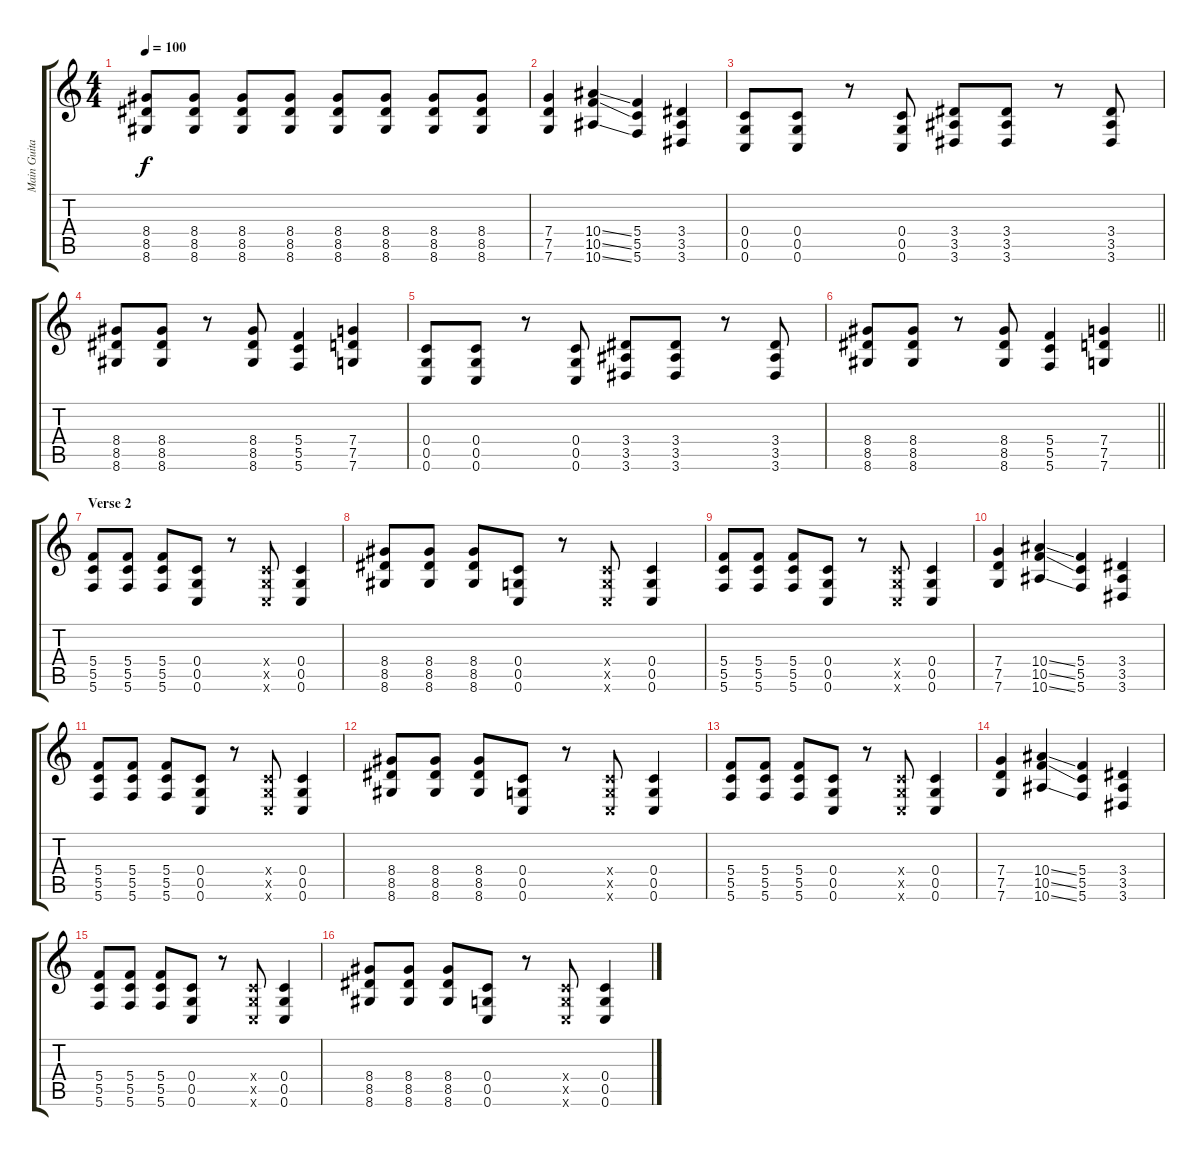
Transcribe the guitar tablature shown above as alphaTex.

\track ("Main Guitar (Rythm)" "Main Guita") {instrument distortionguitar}
\staff {score tabs}
\tuning (D4 A3 F3 C3 G2 C2) {hide}
\ts (4 4)
\tempo 100
\clef g2
\ks c
(8.4 8.5 8.6).8{dy f} (8.4 8.5 8.6).8 (8.4 8.5 8.6).8 (8.4 8.5 8.6).8 (8.4 8.5 8.6).8 (8.4 8.5 8.6).8 (8.4 8.5 8.6).8 (8.4 8.5 8.6).8 |
(7.4 7.5 7.6).4 (10.4{ss} 10.5{ss} 10.6{ss}).4 (5.4 5.5 5.6).4 (3.4 3.5 3.6).4 |
(0.4 0.5 0.6).8 (0.4 0.5 0.6).8 r.8 (0.4 0.5 0.6).8 (3.4 3.5 3.6).8 (3.4 3.5 3.6).8 r.8 (3.4 3.5 3.6).8 |
(8.4 8.5 8.6).8 (8.4 8.5 8.6).8 r.8 (8.4 8.5 8.6).8 (5.4 5.5 5.6).4 (7.4 7.5 7.6).4 |
(0.4 0.5 0.6).8 (0.4 0.5 0.6).8 r.8 (0.4 0.5 0.6).8 (3.4 3.5 3.6).8 (3.4 3.5 3.6).8 r.8 (3.4 3.5 3.6).8 |
\barLineRight lightlight
(8.4 8.5 8.6).8 (8.4 8.5 8.6).8 r.8 (8.4 8.5 8.6).8 (5.4 5.5 5.6).4 (7.4 7.5 7.6).4 |
\section ("" "Verse 2")
(5.4 5.5 5.6).8 (5.4 5.5 5.6).8 (5.4 5.5 5.6).8 (0.4 0.5 0.6).8 r.8 (0.4{x} 0.5{x} 0.6{x}).8 (0.4 0.5 0.6).4 |
(8.4 8.5 8.6).8 (8.4 8.5 8.6).8 (8.4 8.5 8.6).8 (0.4 0.5 0.6).8 r.8 (0.4{x} 0.5{x} 0.6{x}).8 (0.4 0.5 0.6).4 |
(5.4 5.5 5.6).8 (5.4 5.5 5.6).8 (5.4 5.5 5.6).8 (0.4 0.5 0.6).8 r.8 (0.4{x} 0.5{x} 0.6{x}).8 (0.4 0.5 0.6).4 |
(7.4 7.5 7.6).4 (10.4{ss} 10.5{ss} 10.6{ss}).4 (5.4 5.5 5.6).4 (3.4 3.5 3.6).4 |
(5.4 5.5 5.6).8 (5.4 5.5 5.6).8 (5.4 5.5 5.6).8 (0.4 0.5 0.6).8 r.8 (0.4{x} 0.5{x} 0.6{x}).8 (0.4 0.5 0.6).4 |
(8.4 8.5 8.6).8 (8.4 8.5 8.6).8 (8.4 8.5 8.6).8 (0.4 0.5 0.6).8 r.8 (0.4{x} 0.5{x} 0.6{x}).8 (0.4 0.5 0.6).4 |
(5.4 5.5 5.6).8 (5.4 5.5 5.6).8 (5.4 5.5 5.6).8 (0.4 0.5 0.6).8 r.8 (0.4{x} 0.5{x} 0.6{x}).8 (0.4 0.5 0.6).4 |
(7.4 7.5 7.6).4 (10.4{ss} 10.5{ss} 10.6{ss}).4 (5.4 5.5 5.6).4 (3.4 3.5 3.6).4 |
(5.4 5.5 5.6).8 (5.4 5.5 5.6).8 (5.4 5.5 5.6).8 (0.4 0.5 0.6).8 r.8 (0.4{x} 0.5{x} 0.6{x}).8 (0.4 0.5 0.6).4 |
(8.4 8.5 8.6).8 (8.4 8.5 8.6).8 (8.4 8.5 8.6).8 (0.4 0.5 0.6).8 r.8 (0.4{x} 0.5{x} 0.6{x}).8 (0.4 0.5 0.6).4
